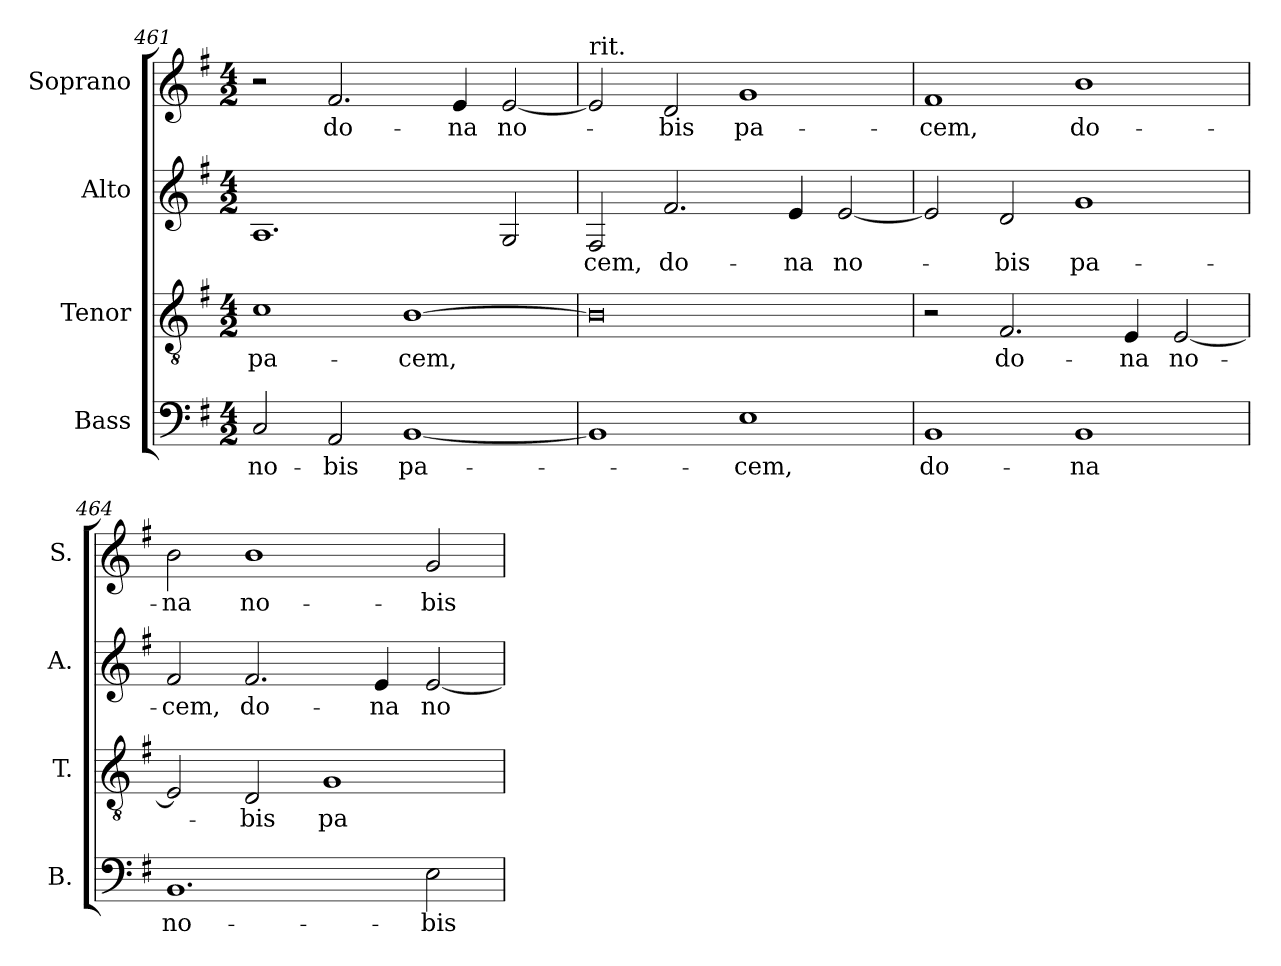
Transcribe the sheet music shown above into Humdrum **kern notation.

**kern	**text	**kern	**text	**kern	**text	**kern	**text
*part4	*part4	*part3	*part3	*part2	*part2	*part1	*part1
*staff4	*staff4	*staff3	*staff3	*staff2	*staff2	*staff1	*staff1
*I"Bass	*	*I"Tenor	*	*I"Alto	*	*I"Soprano	*
*I'B.	*	*I'T.	*	*I'A.	*	*I'S.	*
*clefF4	*	*clefGv2	*	*clefG2	*	*clefG2	*
*	*	*ITrd7c12	*	*	*	*	*
*k[f#]	*	*k[f#]	*	*k[f#]	*	*k[f#]	*
*G:	*	*G:	*	*G:	*	*G:	*
*M4/2	*	*M4/2	*	*M4/2	*	*M4/2	*
=461	=461	=461	=461	=461	=461	=461	=461
!	!LO:LY:b:color=#000000	!	!	!	!	!	!
!	!	!	!LO:LY:b:color=#000000	!	!	!	!
2Ci/	no-	1Ci	pa-	1.Ai	.	2r	.
!	!LO:LY:b:color=#000000	!	!	!	!	!	!
!	!	!	!	!	!	!	!LO:LY:b:color=#000000
2AAi/	-bis	.	.	.	.	2.f#i/	do-
!	!LO:LY:b:color=#000000	!	!	!	!	!	!
!	!	!	!LO:LY:b:color=#000000	!	!	!	!
[1BBi	pa-	[1BBi	-cem,	.	.	.	.
!	!	!	!	!	!	!	!LO:LY:b:color=#000000
.	.	.	.	.	.	4ei/	-na
!	!	!	!	!	!	!	!LO:LY:b:color=#000000
.	.	.	.	2Gi/	.	[2ei/	no-
!!LO:LB:g=z
=462	=462	=462	=462	=462	=462	=462	=462
!	!	!	!	!	!	!LO:TX:t=rit.	!
!	!	!	!	!	!LO:LY:b:color=#000000	!	!
1BBi]	.	0BBi]	.	2F#i/	-cem,	2ei/]	.
!	!	!	!	!	!LO:LY:b:color=#000000	!	!
!	!	!	!	!	!	!	!LO:LY:b:color=#000000
.	.	.	.	2.f#i/	do-	2di/	-bis
!	!LO:LY:b:color=#000000	!	!	!	!	!	!
!	!	!	!	!	!	!	!LO:LY:b:color=#000000
1Ei	-cem,	.	.	.	.	1gi	pa-
!	!	!	!	!	!LO:LY:b:color=#000000	!	!
.	.	.	.	4ei/	-na	.	.
!	!	!	!	!	!LO:LY:b:color=#000000	!	!
.	.	.	.	[2ei/	no-	.	.
=463	=463	=463	=463	=463	=463	=463	=463
!	!LO:LY:b:color=#000000	!	!	!	!	!	!
!	!	!	!	!	!	!	!LO:LY:b:color=#000000
1BBi	do-	2r	.	2ei/]	.	1f#i	-cem,
!	!	!	!LO:LY:b:color=#000000	!	!	!	!
!	!	!	!	!	!LO:LY:b:color=#000000	!	!
.	.	2.FF#i/	do-	2di/	-bis	.	.
!	!LO:LY:b:color=#000000	!	!	!	!	!	!
!	!	!	!	!	!LO:LY:b:color=#000000	!	!
!	!	!	!	!	!	!	!LO:LY:b:color=#000000
1BBi	-na	.	.	1gi	pa-	1bi	do-
!	!	!	!LO:LY:b:color=#000000	!	!	!	!
.	.	4EEi/	-na	.	.	.	.
!	!	!	!LO:LY:b:color=#000000	!	!	!	!
.	.	[2EEi/	no-	.	.	.	.
=464	=464	=464	=464	=464	=464	=464	=464
!	!LO:LY:b:color=#000000	!	!	!	!	!	!
!	!	!	!	!	!LO:LY:b:color=#000000	!	!
!	!	!	!	!	!	!	!LO:LY:b:color=#000000
1.BBi	no-	2EEi/]	.	2f#i/	-cem,	2bi\	-na
!	!	!	!LO:LY:b:color=#000000	!	!	!	!
!	!	!	!	!	!LO:LY:b:color=#000000	!	!
!	!	!	!	!	!	!	!LO:LY:b:color=#000000
.	.	2DDi/	-bis	2.f#i/	do-	1bi	no-
!	!	!	!LO:LY:b:color=#000000	!	!	!	!
.	.	1GGi	pa-	.	.	.	.
!	!	!	!	!	!LO:LY:b:color=#000000	!	!
.	.	.	.	4ei/	-na	.	.
!	!LO:LY:b:color=#000000	!	!	!	!	!	!
!	!	!	!	!	!LO:LY:b:color=#000000	!	!
!	!	!	!	!	!	!	!LO:LY:b:color=#000000
2Ei\	-bis	.	.	[2ei/	no-	2gi/	-bis
=	=	=	=	=	=	=	=
*-	*-	*-	*-	*-	*-	*-	*-
